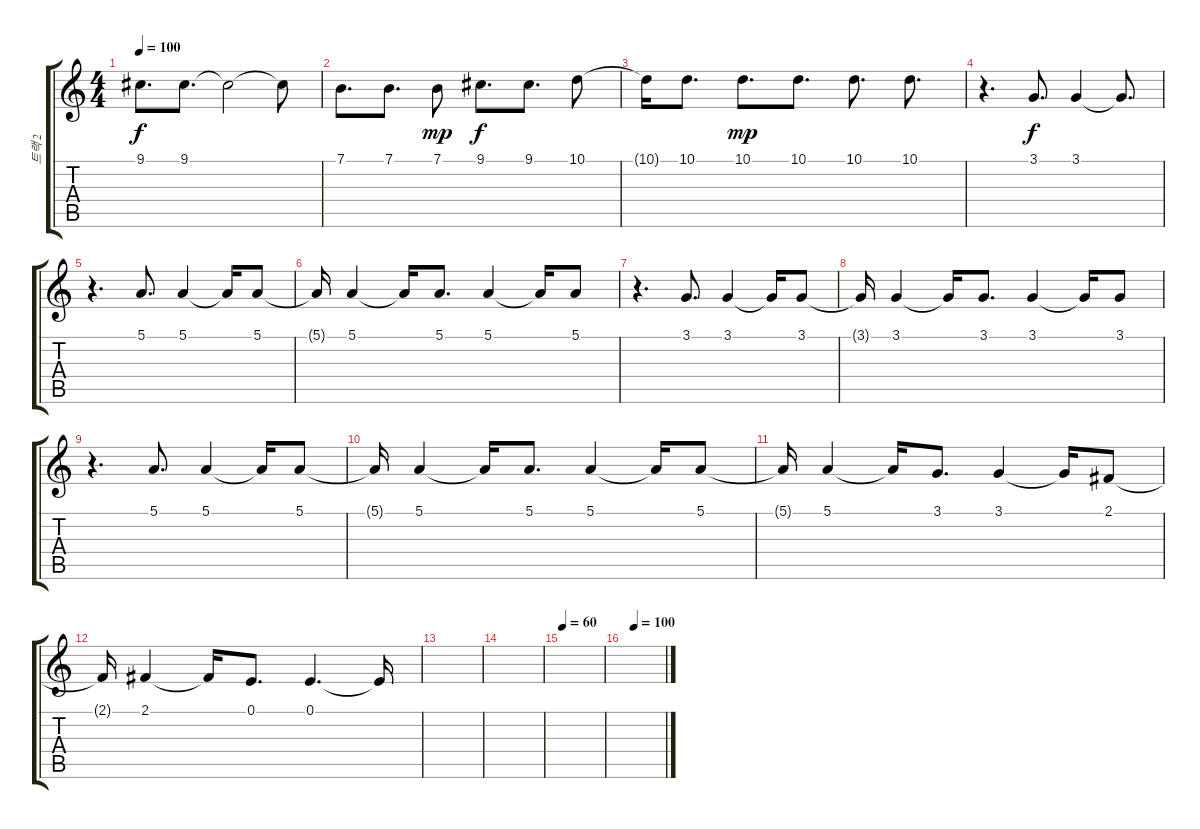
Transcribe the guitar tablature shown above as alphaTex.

\track ("트랙 2" "트랙 2") {instrument acousticgrandpiano}
\staff {score tabs}
\tuning (E4 B3 G3 D3 A2 E2) {hide}
\ts (4 4)
\tempo 100
\clef g2
\ks c
9.1.8{d dy f} 9.1.8{d} 9.1{t}.2 9.1{t}.8 |
7.1.8{d} 7.1.8{d} 7.1.8{dy mp} 9.1.8{d dy f} 9.1.8{d} 10.1.8 |
10.1{t}.16{volume 3} 10.1.8{d} 10.1.8{d dy mp} 10.1.8{d} 10.1.8{d} 10.1.8{d} |
r.4{d volume 13} 3.1.8{d dy f} 3.1.4 3.1{t}.8{d} |
r.4{d} 5.1.8{d} 5.1.4 5.1{t}.16 5.1.8 |
5.1{t}.16 5.1.4 5.1{t}.16 5.1.8{d} 5.1.4 5.1{t}.16 5.1.8 |
r.4{d} 3.1.8{d} 3.1.4 3.1{t}.16 3.1.8 |
3.1{t}.16 3.1.4 3.1{t}.16 3.1.8{d} 3.1.4 3.1{t}.16 3.1.8 |
r.4{d} 5.1.8{d} 5.1.4 5.1{t}.16 5.1.8 |
5.1{t}.16 5.1.4 5.1{t}.16 5.1.8{d} 5.1.4 5.1{t}.16 5.1.8 |
5.1{t}.16 5.1.4 5.1{t}.16 3.1.8{d} 3.1.4 3.1{t}.16 2.1.8 |
2.1{t}.16 2.1.4 2.1{t}.16 0.1.8{d} 0.1.4{d} 0.1{t}.16 |
|
|
\tempo 60
|
\tempo (100 0.25)
